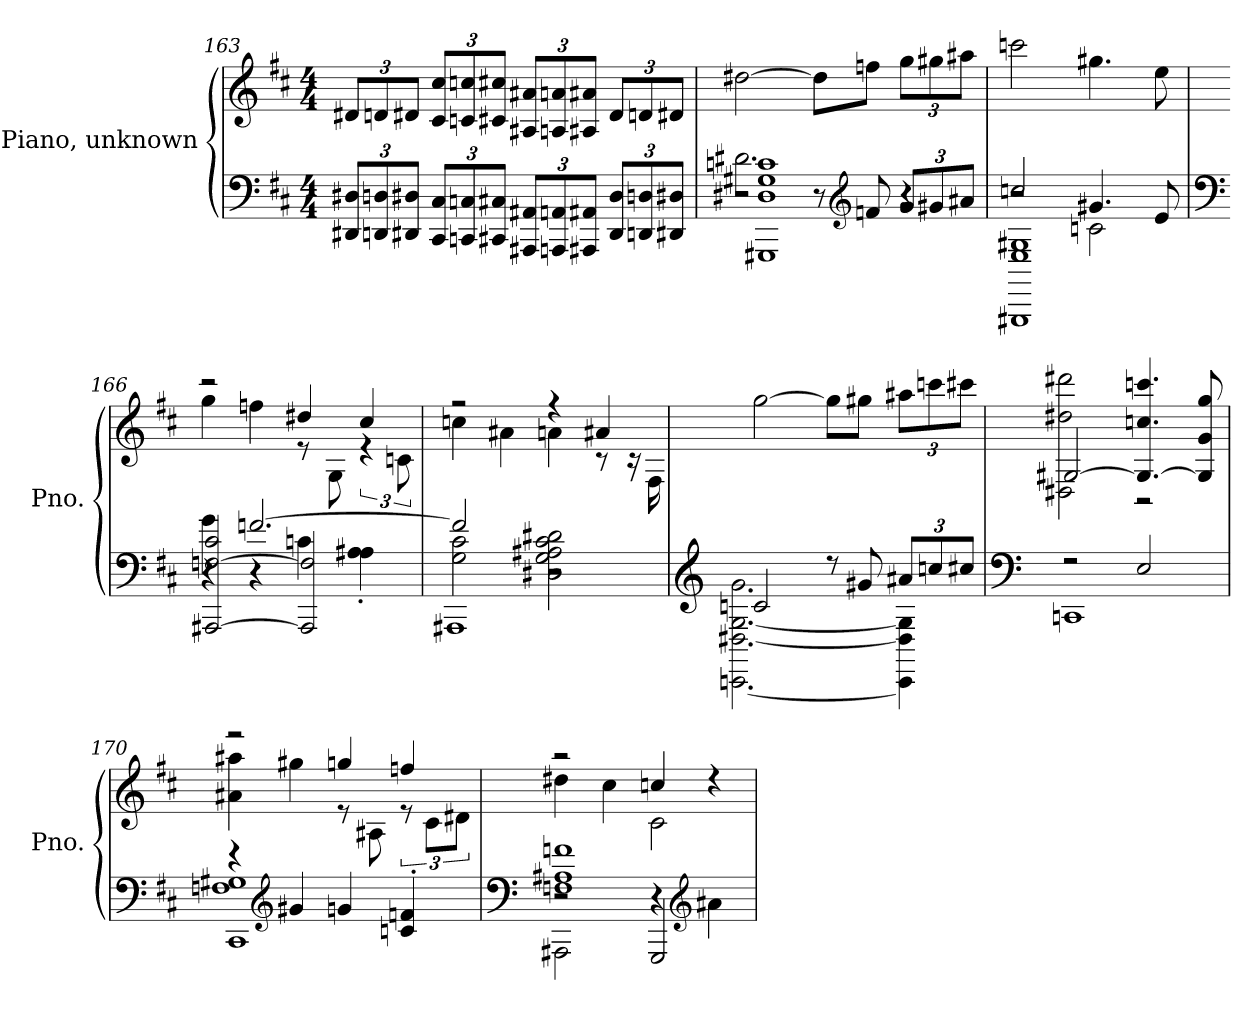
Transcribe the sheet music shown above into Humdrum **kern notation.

**kern	**kern
*part1	*part1
*staff2	*staff1
*I"Piano, unknown	*
*I'Pno.	*
!!LO:LB:g=z
*clefF4	*clefG2
*k[f#c#]	*k[f#c#]
*M4/4	*M4/4
*Xbrackettup	*Xbrackettup
=163	=163
12DD#X/ 12D#X/L	12d#X/L
12DDn/ 12Dn/	12dn/
12DD#X/ 12D#X/J	12d#X/J
12CC#/ 12C#/L	12c#/ 12cc#/L
12CCn/ 12Cn/	12cn/ 12ccn/
12CC#X/ 12C#X/J	12c#X/ 12cc#X/J
12AAA#X/ 12AA#X/L	12A#X/ 12a#X/L
12AAAn/ 12AAn/	12An/ 12an/
12AAA#X/ 12AA#X/J	12A#X/ 12a#X/J
12DD#/ 12D#/L	12d#/L
12DDn/ 12Dn/	12dn/
12DD#X/ 12D#X/J	12d#X/J
=164	=164
*^	*
*	*^	*
2r	2.d#X\	1GGG#X 1D#X 1G#X 1cn	[2dd#X\
8r	.	.	8dd#\L]
*clefG2	*	*	*
8fn/	.	.	8ffn\J
12g/L	4r	.	12gg\L
12g#X/	.	.	12gg#X\
12a#X/J	.	.	12aa#X\J
=165	=165	=165	=165
2ccn/	2r	1GGG#X 1E 1G#X	2cccn\
4.g#X/	2cn\	.	4.gg#X\
8e/	.	.	8ee\
!!LO:LB:g=z
=166	=166	=166	=166
*clefF4	*	*	*
*	*	*	*^
4r	4g\	[2AAA#X/ [2Fn/ 2c#/	2r	4gg\
[2.fn/	4r	.	.	4ffn\
.	4cn\	2AAA#/] 2F/]	4dd#X/	8r
.	.	.	.	8G\
*	*	*	*	*brackettup
.	4A\' 4A#X\'	.	4cc#/	6r
.	.	.	.	12cn\
=167	=167	=167	=167	=167
2f/]	2G\ 2c#\	1AAA#X	2r	4ccn\
.	.	.	.	4a#X\
2r	2D#X\ 2G\ 2A#X\ 2c#\ 2d#X\	.	4r	4an\
.	.	.	4a#X/	8r
.	.	.	.	16r
.	.	.	.	16F#\
*v	*v	*v	*	*
*	*v	*v
=168	=168
*clefG2	*
*^	*
2cn/	[2.CCn\ [2.D#X\ [2.G\ 2.g\	[2gg\
8r	.	8gg\L]
8g#X/	.	8gg#X\J
*	*	*Xbrackettup
12a#X/L	4CC\] 4D#\] 4G\]	12aa#X\L
12ccn/	.	12cccn\
12cc#X/J	.	12ccc#X\J
!!LO:LB:g=z
=169	=169	=169
*clefF4	*	*
*	*	*^
2r	1CCn	[2G#X/	2D#X\ 2dd#X\ 2ddd#X\
2E/	.	4.G#/_ 4.ccn/ 4.cccn/	2r
.	.	8G#/] 8g/ 8gg/	.
=170	=170	=170	=170
4r	1CC# 1Fn 1G#X	2r	4a#X\ 4aa#X\
*clefG2	*	*	*
4g#X/	.	.	4gg#X\
4gn/	.	4ggn/	8r
.	.	.	8A#X\
*	*	*	*brackettup
4cn/' 4fn/'	.	4ffn/	12r
.	.	.	12c#\L
.	.	.	12d#X\J
*v	*v	*	*
=171	=171	=171
*clefF4	*	*
*^	*	*
*	*^	*	*
1Fn 1A#X 1fn	2AAA#X\	2r	2r	4dd#X\
.	.	.	.	4cc#\
.	4r	2GGG/	4ccn/	2c#\
*clefG2	*	*	*	*
.	4a#X\	.	4r	.
*v	*v	*v	*	*
*	*v	*v
=	=
*-	*-
